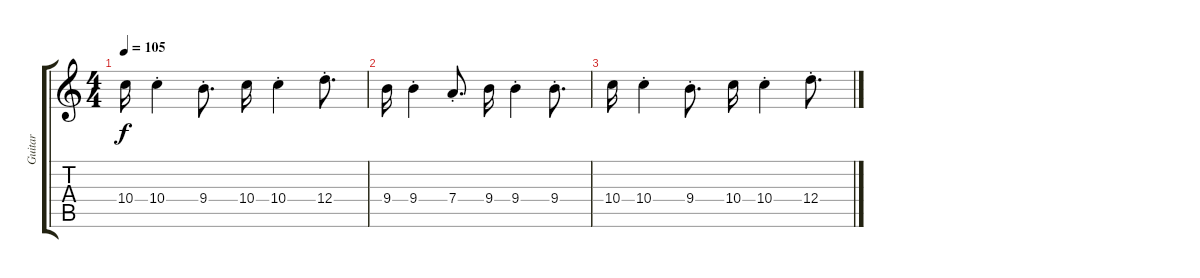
\track ("Guitar" "Guitar") {instrument distortionguitar}
\staff {score tabs}
\tuning (E4 B3 G3 D3 A2 E2) {hide}
\ts (4 4)
\tempo 105
\clef g2
\ks c
10.4.16{dy f} 10.4{st}.4 9.4{st}.8{d} 10.4.16 10.4{st}.4 12.4{st}.8{d} |
9.4.16 9.4{st}.4 7.4{st}.8{d} 9.4.16 9.4{st}.4 9.4{st}.8{d} |
10.4.16 10.4{st}.4 9.4{st}.8{d} 10.4.16 10.4{st}.4 12.4{st}.8{d}
